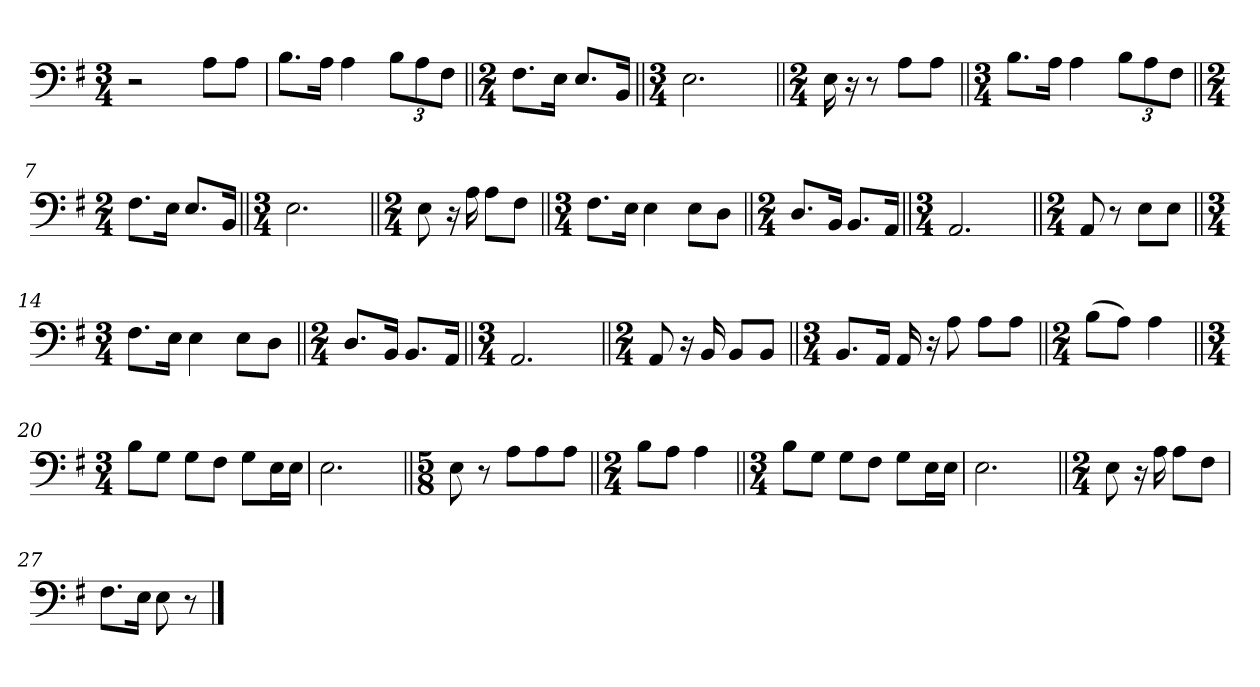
**kern
*part1
*staff1
*clefF4
*k[f#]
*M3/4
=1
2r
8A\L
8A\J
=2
8.B\L
16A\Jk
4A\
12B\L
12A\
12F#\J
=3||
*M2/4
8.F#\L
16E\Jk
8.E/L
16BB/Jk
=4||
*M3/4
2.E\
=5||
*M2/4
16E\
16r
8r
8A\L
8A\J
=6||
*M3/4
8.B\L
16A\Jk
4A\
12B\L
12A\
12F#\J
=7||
*M2/4
8.F#\L
16E\Jk
8.E/L
16BB/Jk
=8||
*M3/4
2.E\
=9||
*M2/4
8E\
16r
16A\
8A\L
8F#\J
=10||
*M3/4
8.F#\L
16E\Jk
4E\
8E\L
8D\J
=11||
*M2/4
8.D/L
16BB/Jk
8.BB/L
16AA/Jk
=12||
*M3/4
2.AA/
=13||
*M2/4
8AA/
8r
8E\L
8E\J
=14||
*M3/4
8.F#\L
16E\Jk
4E\
8E\L
8D\J
=15||
*M2/4
8.D/L
16BB/Jk
8.BB/L
16AA/Jk
=16||
*M3/4
2.AA/
=17||
*M2/4
8AA/
16r
16BB/
8BB/L
8BB/J
=18||
*M3/4
8.BB/L
16AA/Jk
16AA/
16r
8A\
8A\L
8A\J
=19||
*M2/4
(8B\L
8A\J)
4A\
=20||
*M3/4
8B\L
8G\J
8G\L
8F#\J
8G\L
16E\L
16E\JJ
=21
2.E\
=22||
*M5/8
8E\
8r
8A\L
8A\
8A\J
=23||
*M2/4
8B\L
8A\J
4A\
=24||
*M3/4
8B\L
8G\J
8G\L
8F#\J
8G\L
16E\L
16E\JJ
=25
2.E\
=26||
*M2/4
8E\
16r
16A\
8A\L
8F#\J
=27
8.F#\L
16E\Jk
8E\
8r
==
*-
